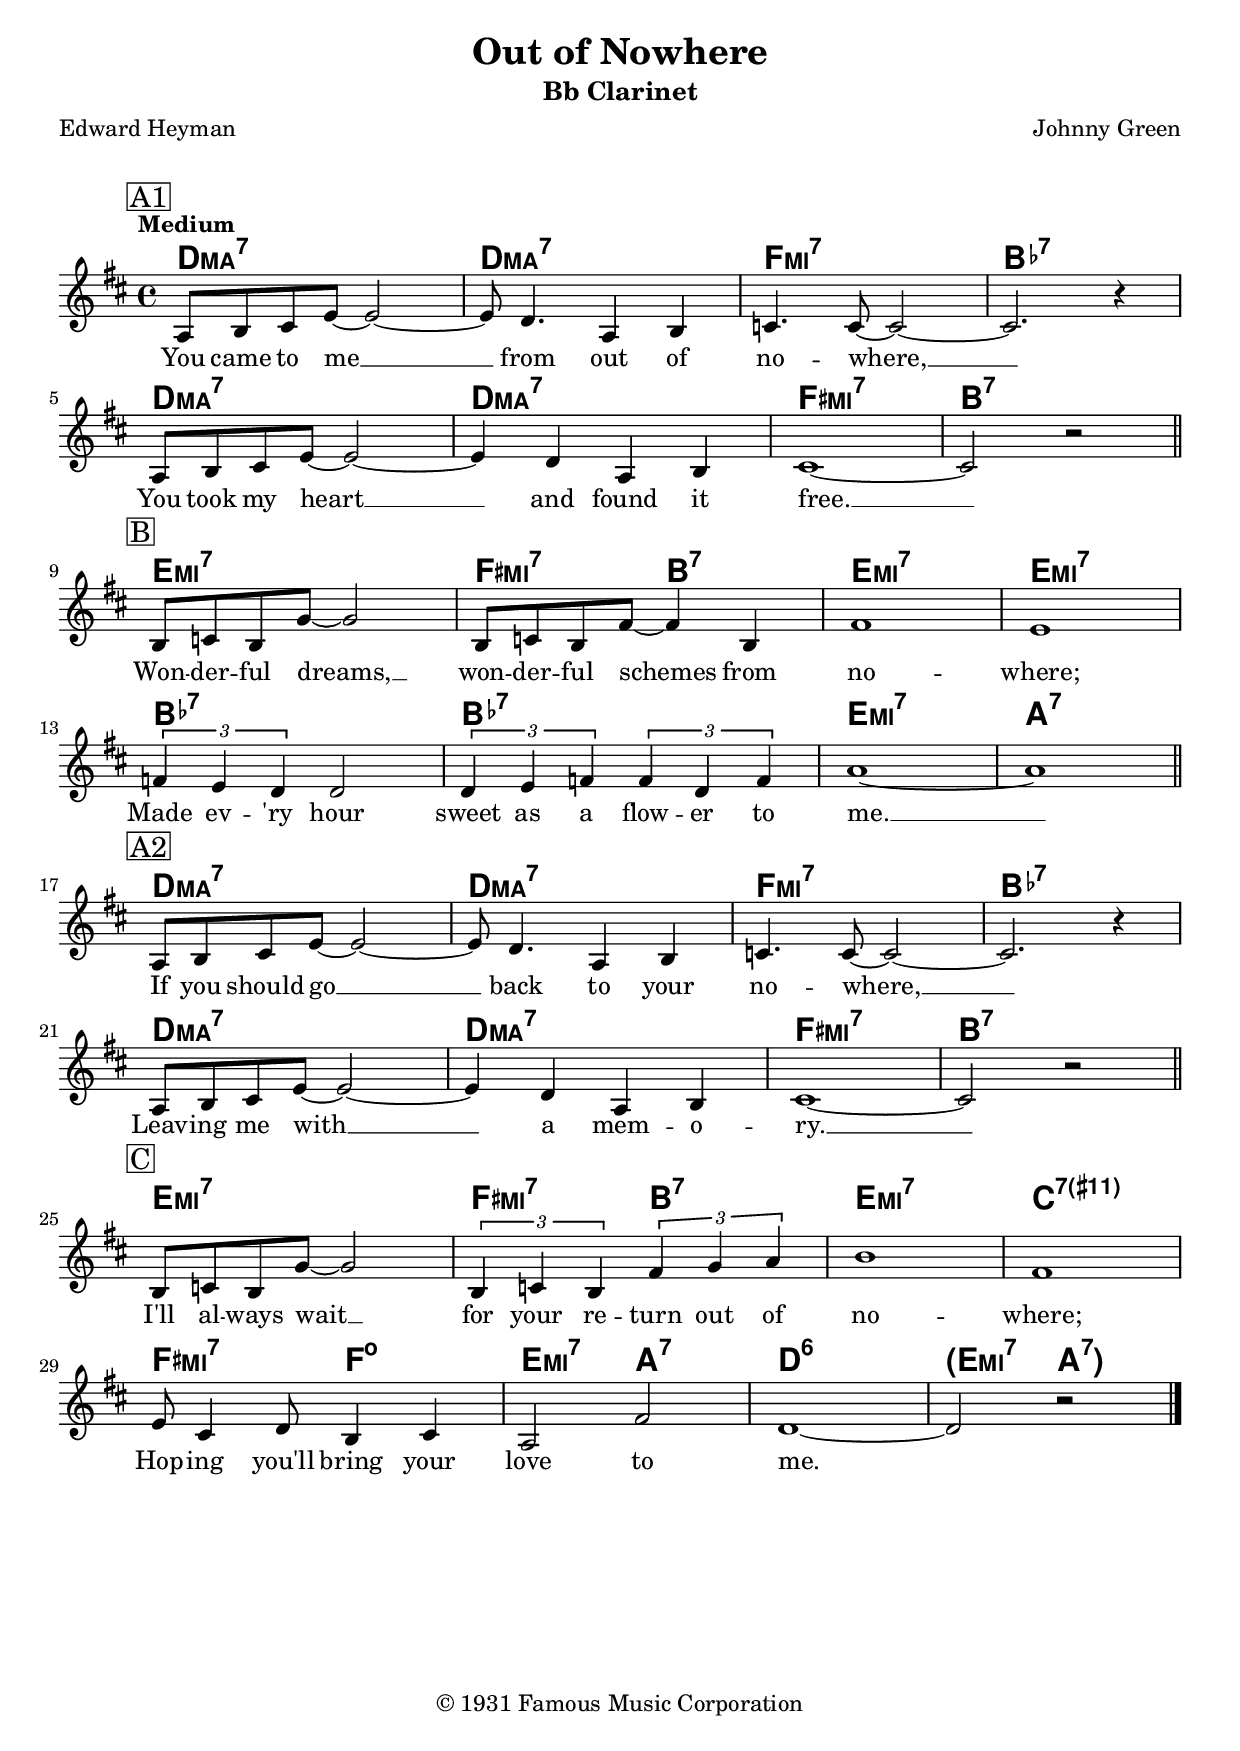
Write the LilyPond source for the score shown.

\version "2.24.0"

\include "english.ly"

instrument = "Bb Clarinet"
whatKey = d
whatClef = "treble"

%% -*- Mode: LilyPond -*-

\include "lead-sheets.ily"

\header {
  title = "Out of Nowhere"
  subtitle = \instrument
  poet = "Edward Heyman"
  composer = "Johnny Green"
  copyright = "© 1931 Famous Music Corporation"
}

refrainLyrics = \lyricmode {
  You came to me __ from out of no -- where, __
  You took my heart __ and found it free. __
  Won -- der -- ful dreams, __ won -- der -- ful schemes from no -- where;
  Made ev -- 'ry hour sweet as a flow -- er to me. __
  If you should go __ back to your no -- where, __
  Leav -- ing me with __ a mem -- o -- ry. __
  I'll al -- ways wait __ for your re -- turn out of no -- where;
  Hop -- ing you'll bring your love to me.
}

refrainChords = \chordmode {
  g1:maj7 g1:maj7 bf1:m7 ef1:7
  g1:maj7 g1:maj7 b1:m7 e1:7
  
  a1:m7 b2:m7 e2:7 a1:m7 a1:m7
  ef1:7 ef1:7 a1:m7 d1:7

  g1:maj7 g1:maj7 bf1:m7 ef1:7
  g1:maj7 g1:maj7 b1:m7 e1:7
  
  a1:m7 b2:m7 e2:7 a1:m7 f1:7.11+
  b2:m7 bf2:dim7 a2:m7 d2:7 g1:6
  
  \chordOpenParen{ a2:m7 }
  \chordCloseParen{ d2:7 }
}

refrainKey = g

refrainMelody = \relative f' {
  \time 4/4
  \key \refrainKey \major
  \clef \whatClef
  \tempo "Medium"

  \mark \markup{ \box "A1" }
  
  d8 e8 fs8 a8~ a2~ | a8 g4. d4 e4 | f4. f8~ f2~ | f2. r4 |
  \break
  d8 e8 fs8 a8~ a2~ | a4 g4 d4 e4 | fs1~ | fs2 r2 |
  
  \bar "||"
  \break

  \mark \markup{ \box "B" }
  
  e8 f8 e8 c'8~ c2 | e,8 f8 e8 b'8~ b4 e,4 | b'1 | a1 |
  \break
  \tuplet 3/2 { bf4 a4 g4 } g2 | \tuplet 3/2 { g4 a4 bf4 } \tuplet 3/2 { bf4 g4 bf4 } | d1~ | d1 |
  
  \bar "||"
  \break

  \mark \markup{ \box "A2" }
  
  d,8 e8 fs8 a8~ a2~ | a8 g4. d4 e4 | f4. f8~ f2~ | f2. r4 |
  \break
  d8 e8 fs8 a8~ a2~ | a4 g4 d4 e4 | fs1~ | fs2 r2 |
  
  \bar "||"
  \break

  \mark \markup{ \box "C" }
  
  e8 f8 e8 c'8~ c2 | \tuplet 3/2 { e,4 f4 e4 } \tuplet 3/2 { b'4 c4 d4 } | e1 | b1 |
  \break
  a8 fs4 g8 e4 fs4 | d2 b'2 | g1~ | g2 r2 |

  \bar "|."
}

\include "paper.ily"

\markup {
  % Leave a gap after the header
  \vspace #1
}

\include "refrain.ily"

